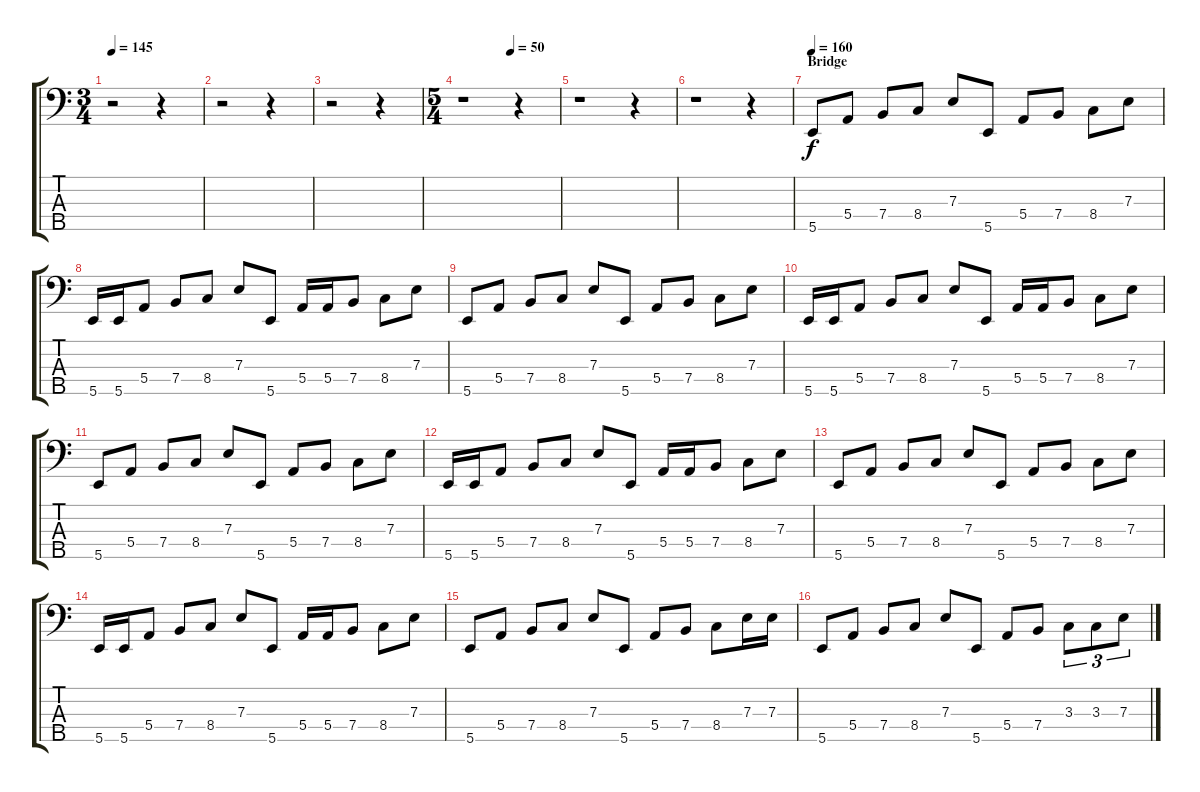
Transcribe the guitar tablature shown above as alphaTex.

\track "" {instrument electricbassfinger}
\staff {score tabs}
\tuning (G2 D2 A1 E1 B0) {hide}
\ts (3 4)
\tempo 145
\clef f4
\ks c
r.2{dy f} r.4 |
r.2 r.4 |
r.2 r.4 |
\ts (5 4)
\tempo (50 0.5)
r.1 r.4 |
r.1 r.4 |
r.1 r.4 |
\section ("" "Bridge")
\tempo 160
5.5.8 5.4.8 7.4.8 8.4.8 7.3.8 5.5.8 5.4.8 7.4.8 8.4.8 7.3.8 |
5.5.16 5.5.16 5.4.8 7.4.8 8.4.8 7.3.8 5.5.8 5.4.16 5.4.16 7.4.8 8.4.8 7.3.8 |
5.5.8 5.4.8 7.4.8 8.4.8 7.3.8 5.5.8 5.4.8 7.4.8 8.4.8 7.3.8 |
5.5.16 5.5.16 5.4.8 7.4.8 8.4.8 7.3.8 5.5.8 5.4.16 5.4.16 7.4.8 8.4.8 7.3.8 |
5.5.8 5.4.8 7.4.8 8.4.8 7.3.8 5.5.8 5.4.8 7.4.8 8.4.8 7.3.8 |
5.5.16 5.5.16 5.4.8 7.4.8 8.4.8 7.3.8 5.5.8 5.4.16 5.4.16 7.4.8 8.4.8 7.3.8 |
5.5.8 5.4.8 7.4.8 8.4.8 7.3.8 5.5.8 5.4.8 7.4.8 8.4.8 7.3.8 |
5.5.16 5.5.16 5.4.8 7.4.8 8.4.8 7.3.8 5.5.8 5.4.16 5.4.16 7.4.8 8.4.8 7.3.8 |
5.5.8 5.4.8 7.4.8 8.4.8 7.3.8 5.5.8 5.4.8 7.4.8 8.4.8 7.3.16 7.3.16 |
5.5.8 5.4.8 7.4.8 8.4.8 7.3.8 5.5.8 5.4.8 7.4.8 3.3.8{tu (3 2)} 3.3.8{tu (3 2)} 7.3.8{tu (3 2)}
